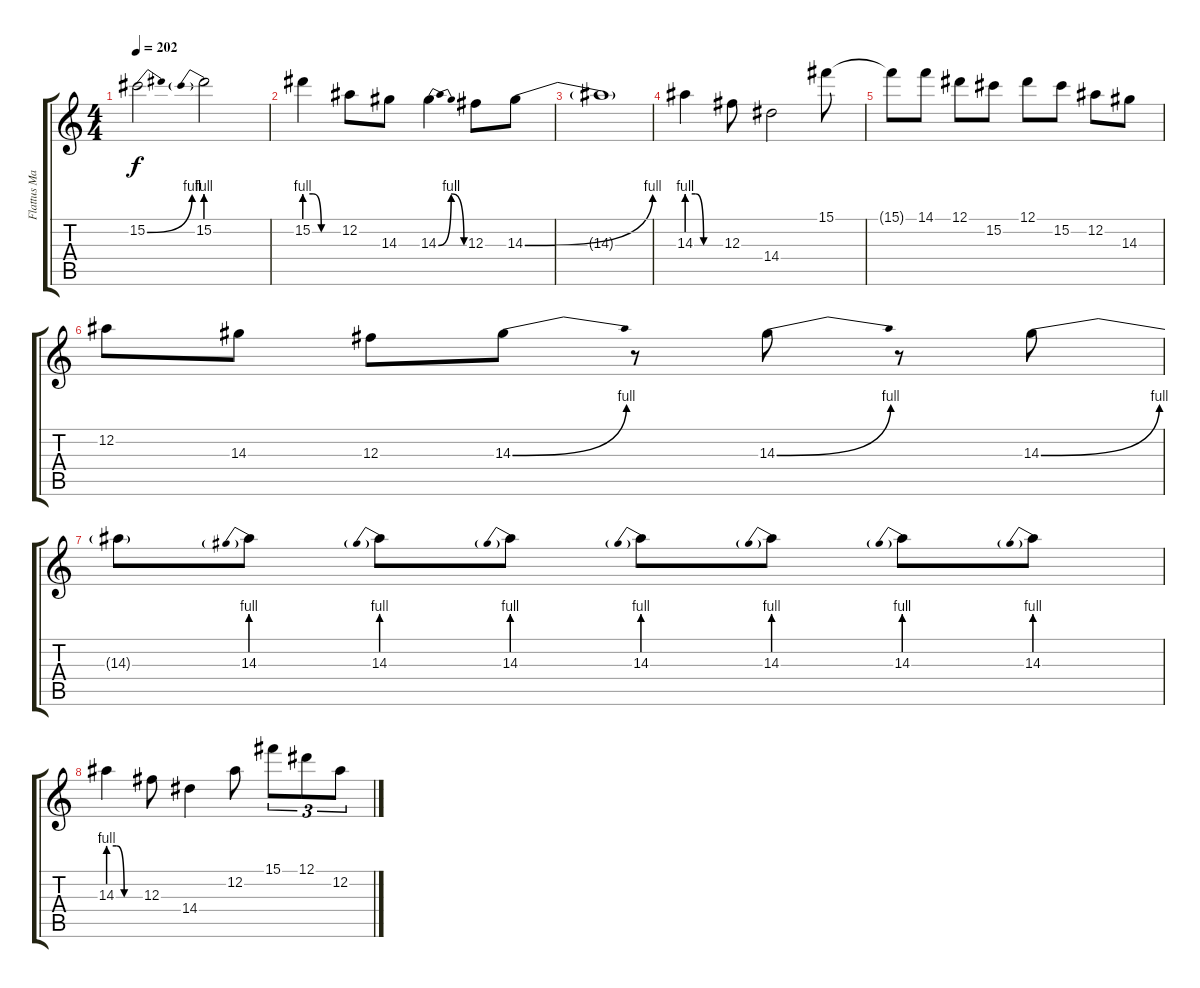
\track ("Flattus Maximus" "Flattus Ma") {instrument distortionguitar}
\staff {score tabs}
\tuning (Eb4 Bb3 Gb3 Db3 Ab2 Eb2) {hide}
\ts (4 4)
\tempo 202
\clef g2
\ks c
15.2{be (bend 0 0 60 4)}.2{dy f} 15.2{be (prebend 0 4 60 4)}.2 |
15.2{be (custom 0 4 15 4 30 0 60 0)}.4 12.2.8 14.3.8 14.3{be (bendrelease 0 0 30 4 30 4 60 0)}.4 12.3.8 14.3{be (bend 0 0 60 4)}.8 |
14.3{t}.1 |
14.3{be (custom 0 4 15 4 30 0 60 0)}.4 12.3.8 14.4.2 15.1.8 |
15.1{t}.8 14.1.8 12.1.8 15.2.8 12.1.8 15.2.8 12.2.8 14.3.8 |
12.2.8 14.3.8 12.3.8 14.3{be (bend 0 0 60 4)}.8 r.8 14.3{be (bend 0 0 60 4)}.8 r.8 14.3{be (bend 0 0 60 4)}.8 |
14.3{t}.8 14.3{be (prebend 0 4 60 4)}.8 14.3{be (prebend 0 4 60 4)}.8 14.3{be (prebend 0 4 60 4)}.8 14.3{be (prebend 0 4 60 4)}.8 14.3{be (prebend 0 4 60 4)}.8 14.3{be (prebend 0 4 60 4)}.8 14.3{be (prebend 0 4 60 4)}.8 |
14.3{be (custom 0 4 15 4 30 0 60 0)}.4 12.3.8 14.4.4 12.2.8 15.1.8{tu (3 2)} 12.1.8{tu (3 2)} 12.2.8{tu (3 2)}
